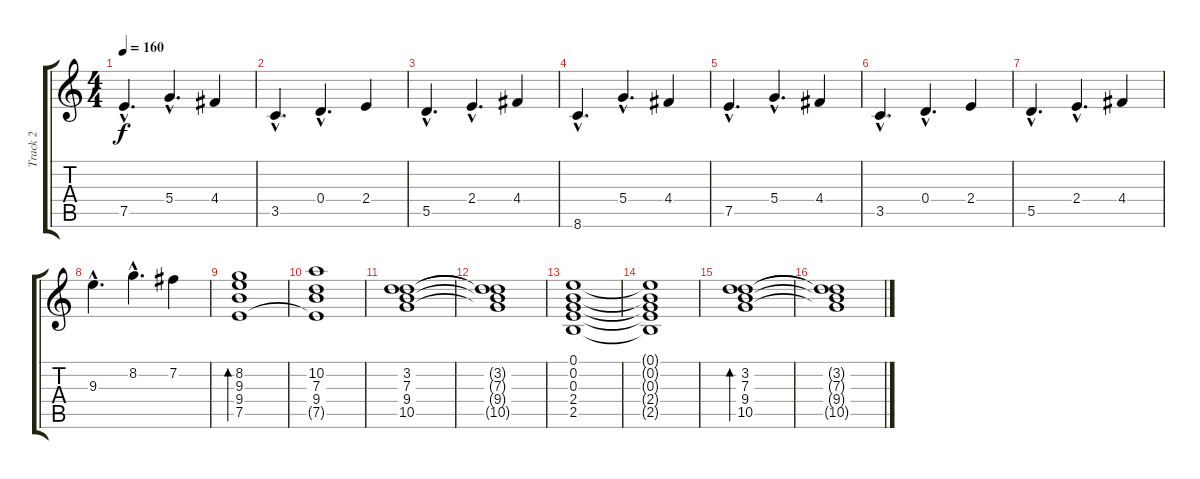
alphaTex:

\track ("Track 2" "Track 2") {instrument overdrivenguitar}
\staff {score tabs}
\tuning (E4 B3 G3 D3 A2 E2) {hide}
\ts (4 4)
\tempo 160
\clef g2
\ks c
7.5{hac}.4{d dy f instrument overdrivenguitar} 5.4{hac}.4{d} 4.4.4 |
3.5{hac}.4{d} 0.4{hac}.4{d} 2.4.4 |
5.5{hac}.4{d} 2.4{hac}.4{d} 4.4.4 |
8.6{hac}.4{d} 5.4{hac}.4{d} 4.4.4 |
7.5{hac}.4{d} 5.4{hac}.4{d} 4.4.4 |
3.5{hac}.4{d} 0.4{hac}.4{d} 2.4.4 |
5.5{hac}.4{d} 2.4{hac}.4{d} 4.4.4 |
9.3{hac}.4{d} 8.2{hac}.4{d} 7.2.4 |
(8.2 9.3 9.4 7.5).1{bd 480 volume 10 instrument acousticguitarnylon} |
(10.2 7.3 9.4 7.5{t}).1 |
(3.2 7.3 9.4 10.5).1 |
(3.2{t} 7.3{t} 9.4{t} 10.5{t}).1 |
(0.1 0.2 0.3 2.4 2.5).1 |
(0.1{t} 0.2{t} 0.3{t} 2.4{t} 2.5{t}).1 |
(3.2 7.3 9.4 10.5).1{bd 480} |
(3.2{t} 7.3{t} 9.4{t} 10.5{t}).1
